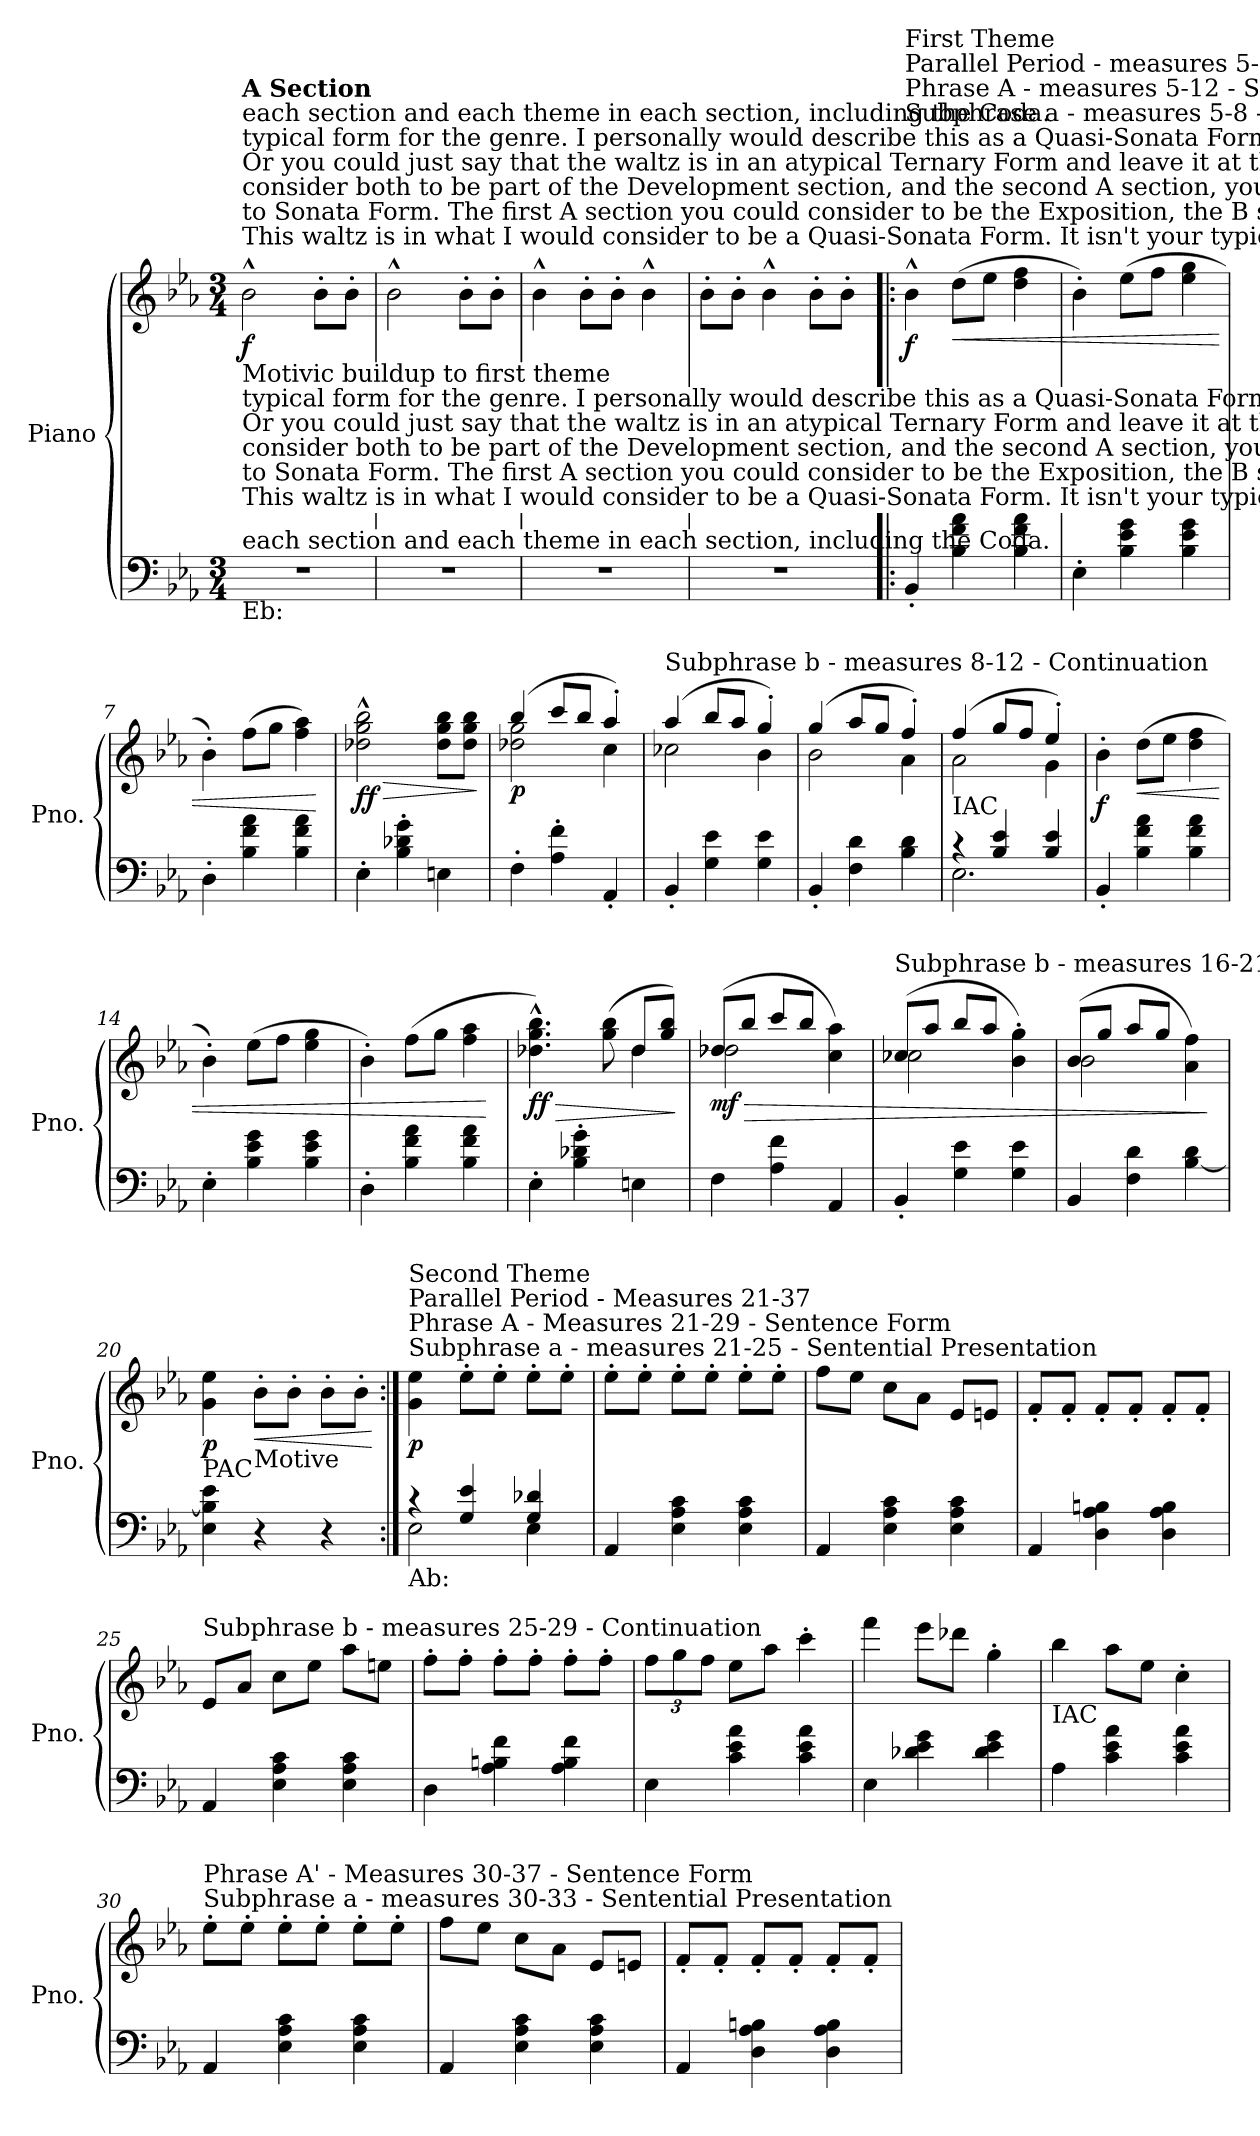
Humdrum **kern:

**kern	**kern	**dynam
*part1	*part1	*part1
*staff2	*staff1	*staff1/2
*I"Piano	*	*
*I'Pno.	*	*
*clefF4	*clefG2	*
*k[b-e-a-]	*k[b-e-a-]	*
*M3/4	*M3/4	*
*MM220	*MM220	*
=1	=1	=1
!	!LO:TX:a:t=This waltz is in what I would consider to be a Quasi-Sonata Form. It isn't your typical Sonata Form, but it is quite similar	!
!	!LO:TX:a:t=to Sonata Form. The first A section you could consider to be the Exposition, the B section and Digression, you could	!
!	!LO:TX:a:t=consider both to be part of the Development section, and the second A section, you could consider to be the Recapitulation.	!
!	!LO:TX:a:t=Or you could just say that the waltz is in an atypical Ternary Form and leave it at that. Either way you look at it, it isn't in a	!
!	!LO:TX:a:t=typical form for the genre. I personally would describe this as a Quasi-Sonata Form though, because of the significance of	!
!	!LO:TX:a:t=each section and each theme in each section, including the Coda.	!
!	!LO:TX:b:t=Motivic buildup to first theme	!
!	!LO:TX:a:B:t=A Section	!
!LO:TX:a:t=This waltz is in what I would consider to be a Quasi-Sonata Form. It isn't your typical Sonata Form, but it is quite similar	!	!
!LO:TX:a:t=to Sonata Form. The first A section you could consider to be the Exposition, the B section and Digression, you could	!	!
!LO:TX:a:t=consider both to be part of the Development section, and the second A section, you could consider to be the Recapitulation.	!	!
!LO:TX:a:t=Or you could just say that the waltz is in an atypical Ternary Form and leave it at that. Either way you look at it, it isn't in a	!	!
!LO:TX:a:t=typical form for the genre. I personally would describe this as a Quasi-Sonata Form though, because of the significance of	!	!
!LO:TX:a:t=each section and each theme in each section, including the Coda.	!	!
!LO:TX:b:t=Eb&colon;	!	!
!	!	!LO:DY:b
2.r	2b-^^\	f
.	8b-'\L	.
.	8b-'\J	.
=2	=2	=2
2.r	2b-^^\	.
.	8b-'\L	.
.	8b-'\J	.
=3	=3	=3
2.r	4b-^^\	.
.	8b-'\L	.
.	8b-'\J	.
.	4b-^^\	.
=4	=4	=4
2.r	8b-'\L	.
.	8b-'\J	.
.	4b-^^\	.
.	8b-'\L	.
.	8b-'\J	.
=5!|:	=5!|:	=5!|:
!	!LO:TX:a:t=Subphrase a - measures 5-8 - Sentential Presentation	!
!	!LO:TX:a:t=Phrase A - measures 5-12 - Sentence form	!
!	!LO:TX:a:t=Parallel Period - measures 5-21	!
!	!LO:TX:a:t=First Theme	!
!	!	!LO:DY:b
4BB-'/	4b-^^\	f
!	!	!LO:HP:b
4B-\ 4f\ 4a-\	(>8dd\L	<
.	8ee-\J	.
4B-\ 4f\ 4a-\	4dd\ 4ff\	.
=6	=6	=6
4E-'\	4b-'\)	.
4B-\ 4e-\ 4g\	(>8ee-\L	.
.	8ff\J	.
4B-\ 4e-\ 4g\	4ee-\ 4gg\	.
=7	=7	=7
4D'\	4b-'\)	.
4B-\ 4f\ 4a-\	(>8ff\L	.
.	8gg\J	.
4B-\ 4f\ 4a-\	4ff\ 4aa-\)	.
.	.	[
=8	=8	=8
!	!	!LO:HP:b
!	!	!LO:DY:n=1:b
4E-'\	2dd-X\^^ 2gg\^^ 2bb-\^^	> ff
4B-\' 4d-X\' 4g\'	.	.
4En\	8dd-\ 8gg\ 8bb-\L	.
.	8dd-\ 8gg\ 8bb-\J	.
.	.	]
=9	=9	=9
*	*^	*
!	!	!	!LO:DY:b
4F'\	(>4bb-/	2dd-X\ 2gg\	p
4A-\' 4f\'	8ccc/L	.	.
.	8bb-/J	.	.
4AA-'/	4aa-'/)	4cc\	.
!!LO:LB:g=z	!!
=10	=10	=10	=10
!	!LO:TX:a:t=Subphrase b - measures 8-12 - Continuation	!	!
4BB-'/	(>4aa-/	2cc-X\	.
4G\ 4e-\	8bb-/L	.	.
.	8aa-/J	.	.
4G\ 4e-\	4gg'/)	4b-\	.
=11	=11	=11	=11
4BB-'/	(>4gg/	2b-\	.
4F\ 4d\	8aa-/L	.	.
.	8gg/J	.	.
4B-\ 4d\	4ff'/)	4a-\	.
=12	=12	=12	=12
*^	*	*	*
!	!	!LO:TX:b:t=IAC	!	!
4r	2.E-\	(>4ff/	2a-\	.
4B-/ 4e-/	.	8gg/L	.	.
.	.	8ff/J	.	.
4B-/ 4e-/	.	4ee-'/)	4g\	.
*v	*v	*	*	*
=13	=13	=13	=13
!	!LO:TX:a:t=Subphrase a - measures 13-16 - Sentential Presentation	!	!
!	!LO:TX:a:t=Phrase A' - measures 13-21 - Sentence form	!	!
!	!	!	!LO:DY:b
*	*v	*v	*
4BB-'/	4b-'\	f
!	!	!LO:HP:b
4B-\ 4f\ 4a-\	(>8dd\L	<
.	8ee-\J	.
4B-\ 4f\ 4a-\	4dd\ 4ff\	.
=14	=14	=14
4E-'\	4b-'\)	.
4B-\ 4e-\ 4g\	(>8ee-\L	.
.	8ff\J	.
4B-\ 4e-\ 4g\	4ee-\ 4gg\	.
=15	=15	=15
4D'\	4b-'\)	.
4B-\ 4f\ 4a-\	(>8ff\L	.
.	8gg\J	.
4B-\ 4f\ 4a-\	4ff\ 4aa-\	.
.	.	[
=16	=16	=16
!	!	!LO:HP:b
*	*^	*
!	!	!	!LO:DY:n=1:b
4E-'\	4.dd-X\^^ 4.gg\^^ 4.bb-\^^)	4ryy	> ff
4B-\' 4d-X\' 4g\'	.	4ryy	.
.	(>8gg\ 8bb-\	.	.
4En\	8dd-/L	4dd-\	.
.	8gg/ 8bb-/J)	.	.
*	*v	*v	*
.	.	]
=17	=17	=17
!	!	!LO:HP:b
*	*^	*
!	!	!	!LO:DY:n=1:b
4F\	(>8dd-X/L	2dd-\	> mf
.	8bb-/J	.	.
4A-\ 4f\	8ccc/L	.	.
.	8bb-/J	.	.
4AA-/	4cc\ 4aa-\)	4ryy	.
!!LO:LB:g=z	!!
=18	=18	=18	=18
!	!LO:TX:a:t=Subphrase b - measures 16-21 - Continuation	!	!
4BB-'/	(>8cc-X/L	2cc-\	.
.	8aa-/J	.	.
4G\ 4e-\	8bb-/L	.	.
.	8aa-/J	.	.
4G\ 4e-\	4b-\' 4gg\')	4ryy	.
=19	=19	=19	=19
4BB-/	(>8b-/L	2b-\	.
.	8gg/J	.	.
4F\ 4d\	8aa-/L	.	.
.	8gg/J	.	.
[4B-\ 4d\	4a-\ 4ff\)	4ryy	.
*	*v	*v	*
.	.	]
=20	=20	=20
!	!LO:TX:b:t=PAC	!
!	!	!LO:DY:b
4E-\ 4B-\] 4e-\	4g\ 4ee-\	p
!	!LO:TX:b:t=Motive	!
!	!	!LO:HP:b
4r	8b-'\L	<
.	8b-'\J	.
4r	8b-'\L	.
.	8b-'\J	.
.	.	[
=21:|!	=21:|!	=21:|!
*^	*	*
!	!	!LO:TX:a:t=Subphrase a - measures 21-25 - Sentential Presentation	!
!	!	!LO:TX:a:t=Phrase A - Measures 21-29 - Sentence Form	!
!	!	!LO:TX:a:t=Parallel Period - Measures 21-37	!
!	!	!LO:TX:a:t=Second Theme	!
!LO:TX:b:t=Ab&colon;	!	!	!
!	!	!	!LO:DY:b
4r	2E-\	4g\ 4ee-\	p
4G/ 4e-/	.	8ee-'\L	.
.	.	8ee-'\J	.
4G/ 4d-X/	4E-\	8ee-'\L	.
.	.	8ee-'\J	.
*v	*v	*	*
=22	=22	=22
4AA-/	8ee-'\L	.
.	8ee-'\J	.
4E-\ 4A-\ 4c\	8ee-'\L	.
.	8ee-'\J	.
4E-\ 4A-\ 4c\	8ee-'\L	.
.	8ee-'\J	.
=23	=23	=23
4AA-/	8ff\L	.
.	8ee-\J	.
4E-\ 4A-\ 4c\	8cc\L	.
.	8a-\J	.
4E-\ 4A-\ 4c\	8e-/L	.
.	8en/J	.
=24	=24	=24
4AA-/	8f'/L	.
.	8f'/J	.
4D\ 4A-\ 4Bn\	8f'/L	.
.	8f'/J	.
4D\ 4A-\ 4B\	8f'/L	.
.	8f'/J	.
!!LO:PB:g=z
=25	=25	=25
!	!LO:TX:a:t=Subphrase b - measures 25-29 - Continuation	!
4AA-/	8e-/L	.
.	8a-/J	.
4E-\ 4A-\ 4c\	8cc\L	.
.	8ee-\J	.
4E-\ 4A-\ 4c\	8aa-\L	.
.	8een\J	.
=26	=26	=26
4D\	8ff'\L	.
.	8ff'\J	.
4A-\ 4Bn\ 4f\	8ff'\L	.
.	8ff'\J	.
4A-\ 4B\ 4f\	8ff'\L	.
.	8ff'\J	.
=27	=27	=27
*	*Xbrackettup	*
4E-\	12ff\L	.
.	12gg\	.
.	12ff\J	.
4c\ 4e-\ 4a-\	8ee-\L	.
.	8aa-\J	.
4c\ 4e-\ 4a-\	4ccc'\	.
=28	=28	=28
4E-\	4fff\	.
4d-X\ 4e-\ 4g\	8eee-\L	.
.	8ddd-X\J	.
4d-\ 4e-\ 4g\	4gg'\	.
=29	=29	=29
!	!LO:TX:b:t=IAC	!
4A-\	4bb-\	.
4c\ 4e-\ 4a-\	8aa-\L	.
.	8ee-\J	.
4c\ 4e-\ 4a-\	4cc'\	.
=30	=30	=30
!	!LO:TX:a:t=Subphrase a - measures 30-33 - Sentential Presentation	!
!	!LO:TX:a:t=Phrase A' - Measures 30-37 - Sentence Form	!
4AA-/	8ee-'\L	.
.	8ee-'\J	.
4E-\ 4A-\ 4c\	8ee-'\L	.
.	8ee-'\J	.
4E-\ 4A-\ 4c\	8ee-'\L	.
.	8ee-'\J	.
=31	=31	=31
4AA-/	8ff\L	.
.	8ee-\J	.
4E-\ 4A-\ 4c\	8cc\L	.
.	8a-\J	.
4E-\ 4A-\ 4c\	8e-/L	.
.	8en/J	.
!!LO:LB:g=z
=32	=32	=32
4AA-/	8f'/L	.
.	8f'/J	.
4D\ 4A-\ 4Bn\	8f'/L	.
.	8f'/J	.
4D\ 4A-\ 4B\	8f'/L	.
.	8f'/J	.
=	=	=
*-	*-	*-
